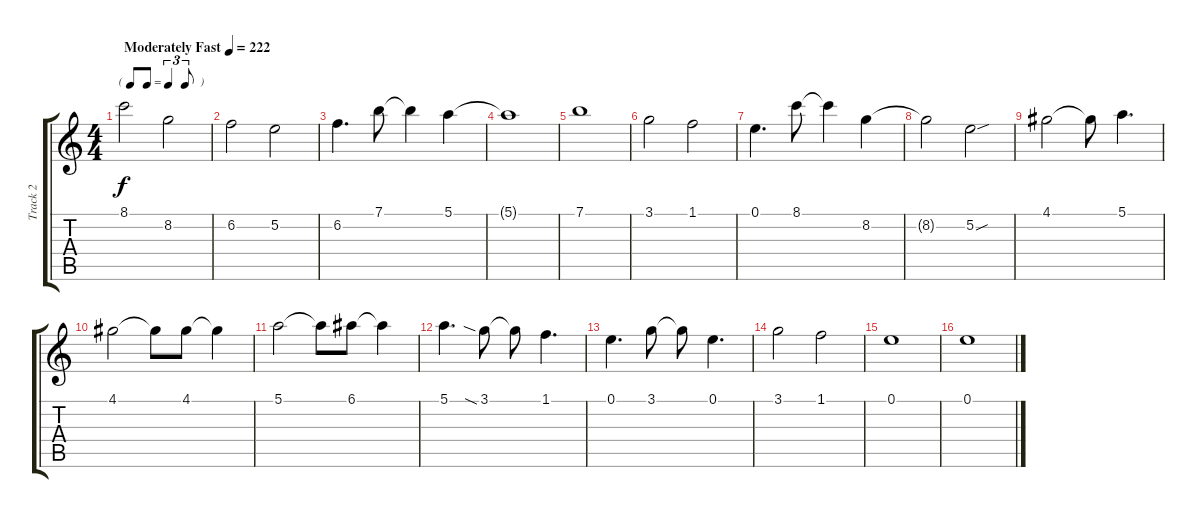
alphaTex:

\track ("Track 2" "Track 2") {instrument electricguitarjazz}
\staff {score tabs}
\tuning (E4 B3 G3 D3 A2 E2) {hide}
\ts (4 4)
\tf triplet8th
\tempo (222 "Moderately Fast")
\clef g2
\ks c
8.1.2{dy f instrument electricguitarjazz} 8.2.2 |
6.2.2 5.2.2 |
6.2.4{d} 7.1.8 7.1{t}.4 5.1.4 |
5.1{t}.1 |
7.1.1 |
3.1.2 1.1.2 |
0.1.4{d} 8.1.8 8.1{t}.4 8.2.4 |
8.2{t}.2 5.2{sou}.2 |
4.1.2 4.1{t}.8 5.1.4{d} |
4.1.2 4.1{t}.8 4.1.8 4.1{t}.4 |
5.1.2 5.1{t}.8 6.1.8 6.1{t}.4 |
5.1.4{d} 3.1{sia}.8 3.1{t}.8 1.1.4{d} |
0.1.4{d} 3.1.8 3.1{t}.8 0.1.4{d} |
3.1.2 1.1.2 |
0.1.1 |
0.1.1
